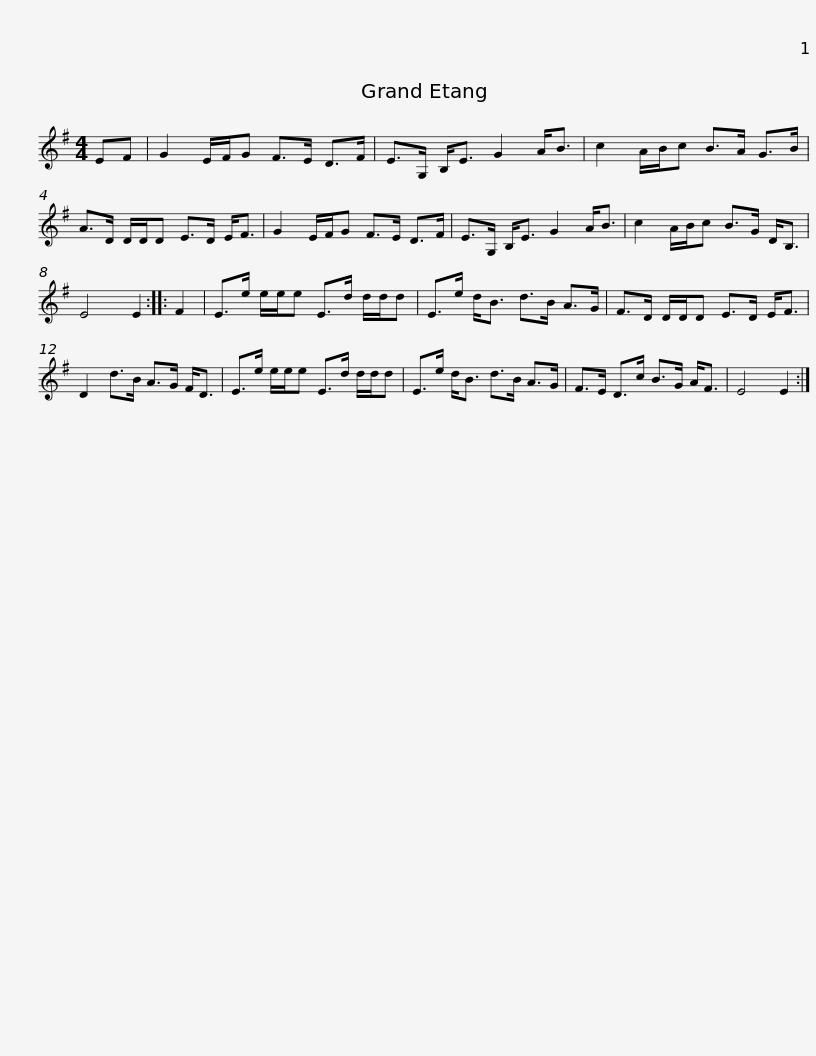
X:1
L:1/8
M:4/4
I:linebreak $
K:Emin
V:1 treble
V:1
 EF | G2 E/F/G F>E D>F | E>G, B,<E G2 A<B | c2 A/B/c B>A G>B | A>D D/D/D E>D E<F |$ %5
 G2 E/F/G F>E D>F | E>G, B,<E G2 A<B | c2 A/B/c B>G D<B, | E4 E2 :: F2 | %10
 E>e e/e/e E>d d/d/d |$ E>e d<B d>B A>G | F>D D/D/D E>D E<F | D2 d>B A>G F<D | E>e e/e/e E>d d/d/d |$ %15
 E>e d<B d>B A>G | F>E D>c B>G A<F | E4 E2 :| %18
